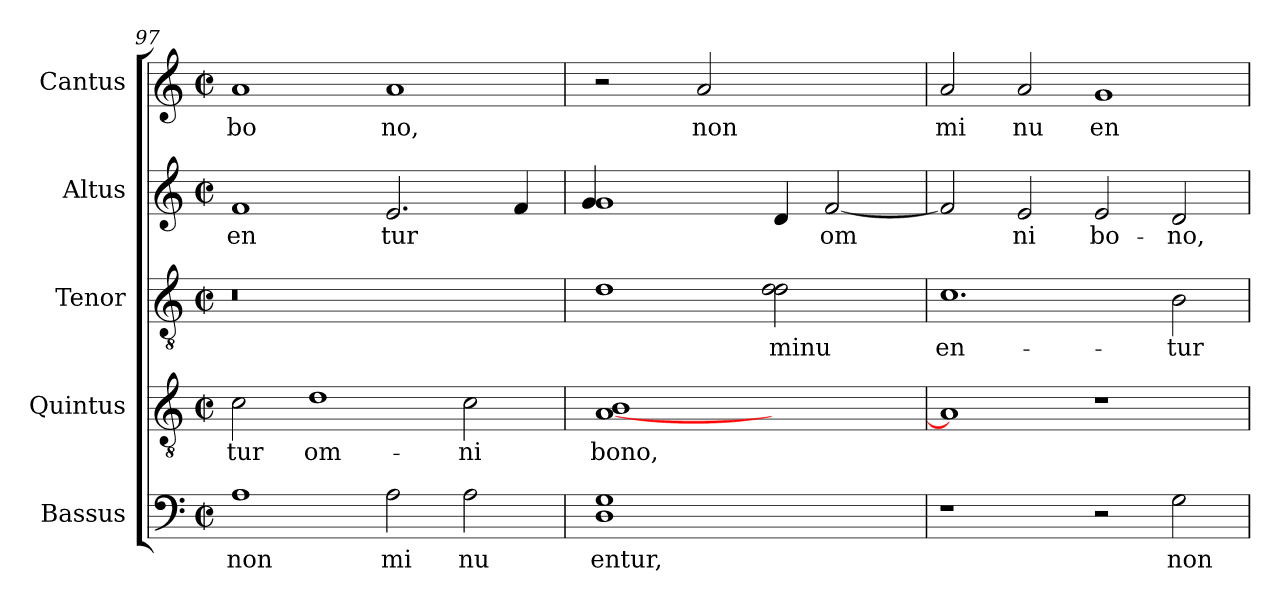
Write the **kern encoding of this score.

**kern	**text	**kern	**text	**kern	**text	**kern	**text	**kern	**text
*part5	*part5	*part4	*part4	*part3	*part3	*part2	*part2	*part1	*part1
*staff5	*staff5	*staff4	*staff4	*staff3	*staff3	*staff2	*staff2	*staff1	*staff1
*I"Bassus	*	*I"Quintus	*	*I"Tenor	*	*I"Altus	*	*I"Cantus	*
*clefF4	*	*clefGv2	*	*clefGv2	*	*clefG2	*	*clefG2	*
*k[]	*	*k[]	*	*k[]	*	*k[]	*	*k[]	*
*C:	*	*C:	*	*C:	*	*C:	*	*C:	*
*M2/2	*	*M2/2	*	*M2/2	*	*M2/2	*	*M2/2	*
*met(c|)	*	*met(c|)	*	*met(c|)	*	*met(c|)	*	*met(c|)	*
=97	=97	=97	=97	=97	=97	=97	=97	=97	=97
!	!LO:LY:b:cj	!	!LO:LY:b:cj	!	!	!	!LO:LY:b:cj	!	!LO:LY:b:cj
1A	non	2c\	-tur	0r	.	1f	en	1a	bo
!	!	!	!LO:LY:b:cj	!	!	!	!	!	!
.	.	1d	om-	.	.	.	.	.	.
!	!LO:LY:b:cj	!	!	!	!	!	!LO:LY:b:cj	!	!LO:LY:b:cj
2A\	mi	.	.	.	.	2.e/	tur	1a	no,
!	!LO:LY:b:cj	!	!LO:LY:b:cj	!	!	!	!	!	!
2A\	nu	2c\	-ni	.	.	.	.	.	.
!	!	!	!	!	!	!	!LO:LY:b:cj	!	!
.	.	.	.	.	.	4f/	.	.	.
=98	=98	=98	=98	=98	=98	=98	=98	=98	=98
!	!LO:LY:b:cj	!	!LO:LY:b:cj	!	!	!	!LO:LY:b:cj	!	!
*	*	*	*	*	*	*^	*	*	*
1G 1D	entur,	1B [<1A	bono,-	1d	.	1g	4g/	.	2r	.
.	.	.	.	.	.	.	1.ryy	.	.	.
!	!	!	!	!	!	!	!	!	!	!LO:LY:b:cj
.	.	.	.	.	.	.	.	.	2a/	non
!	!	!	!	!	!LO:LY:b:cj	!	!	!LO:LY:b:cj	!	!
2.ryy	.	2.ryy	.	2d\ 2d\	minu	4d/	.	.	2.ryy	.
!	!	!	!	!	!	!	!	!LO:LY:b:cj	!	!
.	.	.	.	.	.	[<2f/	.	om	.	.
.	.	.	.	4ryy	.	.	.	.	.	.
*	*	*	*	*	*	*v	*v	*	*	*
!!LO:LB:g=z
=99	=99	=99	=99	=99	=99	=99	=99	=99	=99
!	!	!	!LO:LY:b:cj	!	!LO:LY:b:cj	!	!LO:LY:b:cj	!	!LO:LY:b:cj
1r	.	1A]	--	1.c	en-	2f/]	.	2a/	mi
!	!	!	!	!	!	!	!LO:LY:b:cj	!	!LO:LY:b:cj
.	.	.	.	.	.	2e/	ni	2a/	nu
!	!	!	!	!	!	!	!LO:LY:b:cj	!	!LO:LY:b:cj
2r	.	1r	.	.	.	2e/	bo-	1g	en
!	!LO:LY:b:cj	!	!	!	!LO:LY:b:cj	!	!LO:LY:b:cj	!	!
2G\	non	.	.	2B\	-tur	2d/	-no,	.	.
=	=	=	=	=	=	=	=	=	=
*-	*-	*-	*-	*-	*-	*-	*-	*-	*-
